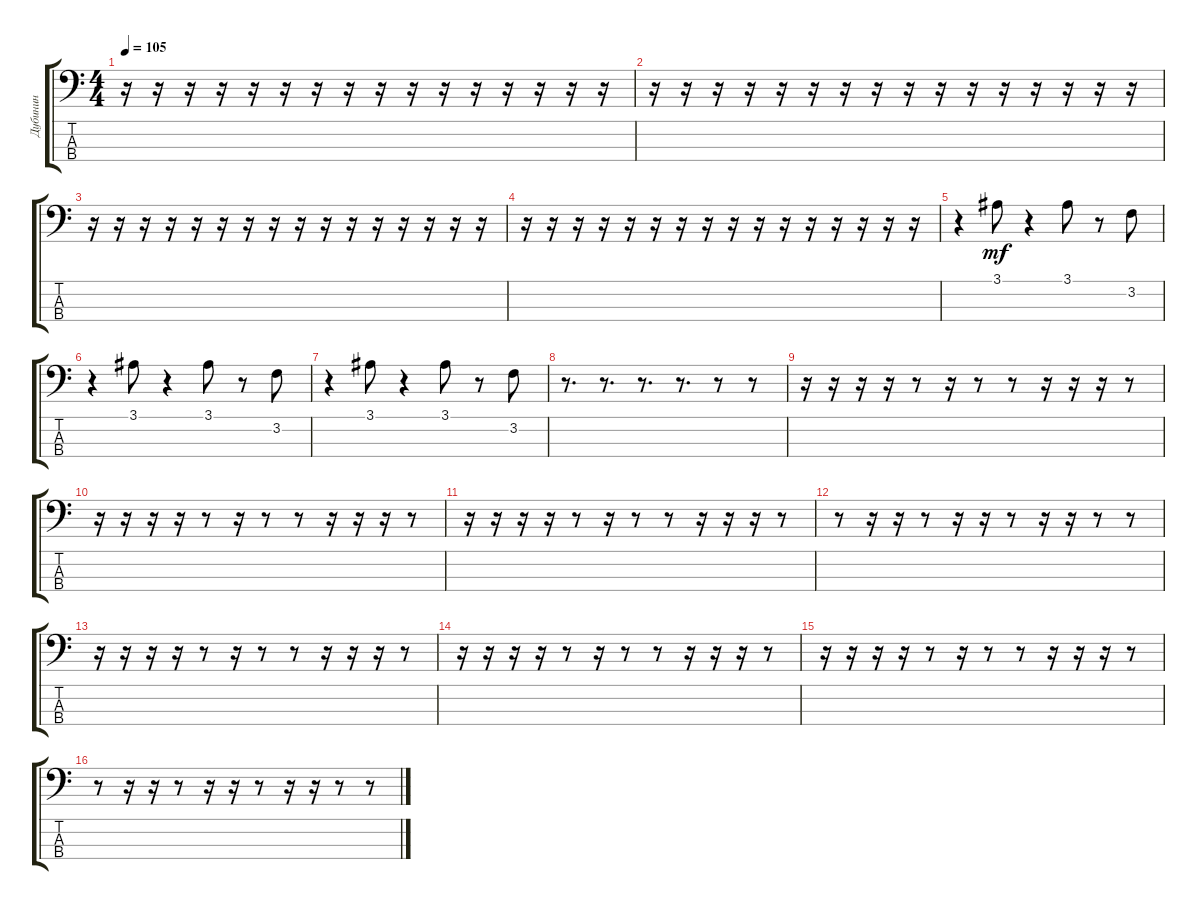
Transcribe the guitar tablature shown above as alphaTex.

\track ("Дубинин" "Дубинин") {instrument electricbassfinger}
\staff {score tabs}
\tuning (G2 D2 A1 E1) {hide}
\ts (4 4)
\tempo 105
\clef f4
\ks c
r.16{dy mf} r.16 r.16 r.16 r.16 r.16 r.16 r.16 r.16 r.16 r.16 r.16 r.16 r.16 r.16 r.16 |
r.16 r.16 r.16 r.16 r.16 r.16 r.16 r.16 r.16 r.16 r.16 r.16 r.16 r.16 r.16 r.16 |
r.16 r.16 r.16 r.16 r.16 r.16 r.16 r.16 r.16 r.16 r.16 r.16 r.16 r.16 r.16 r.16 |
r.16 r.16 r.16 r.16 r.16 r.16 r.16 r.16 r.16 r.16 r.16 r.16 r.16 r.16 r.16 r.16 |
r.4 3.1.8 r.4 3.1.8 r.8 3.2.8 |
r.4 3.1.8 r.4 3.1.8 r.8 3.2.8 |
r.4 3.1.8 r.4 3.1.8 r.8 3.2.8 |
r.8{d} r.8{d} r.8{d} r.8{d} r.8 r.8 |
r.16 r.16 r.16 r.16 r.8 r.16 r.8 r.8 r.16 r.16 r.16 r.8 |
r.16 r.16 r.16 r.16 r.8 r.16 r.8 r.8 r.16 r.16 r.16 r.8 |
r.16 r.16 r.16 r.16 r.8 r.16 r.8 r.8 r.16 r.16 r.16 r.8 |
r.8 r.16 r.16 r.8 r.16 r.16 r.8 r.16 r.16 r.8 r.8 |
r.16 r.16 r.16 r.16 r.8 r.16 r.8 r.8 r.16 r.16 r.16 r.8 |
r.16 r.16 r.16 r.16 r.8 r.16 r.8 r.8 r.16 r.16 r.16 r.8 |
r.16 r.16 r.16 r.16 r.8 r.16 r.8 r.8 r.16 r.16 r.16 r.8 |
r.8 r.16 r.16 r.8 r.16 r.16 r.8 r.16 r.16 r.8 r.8
